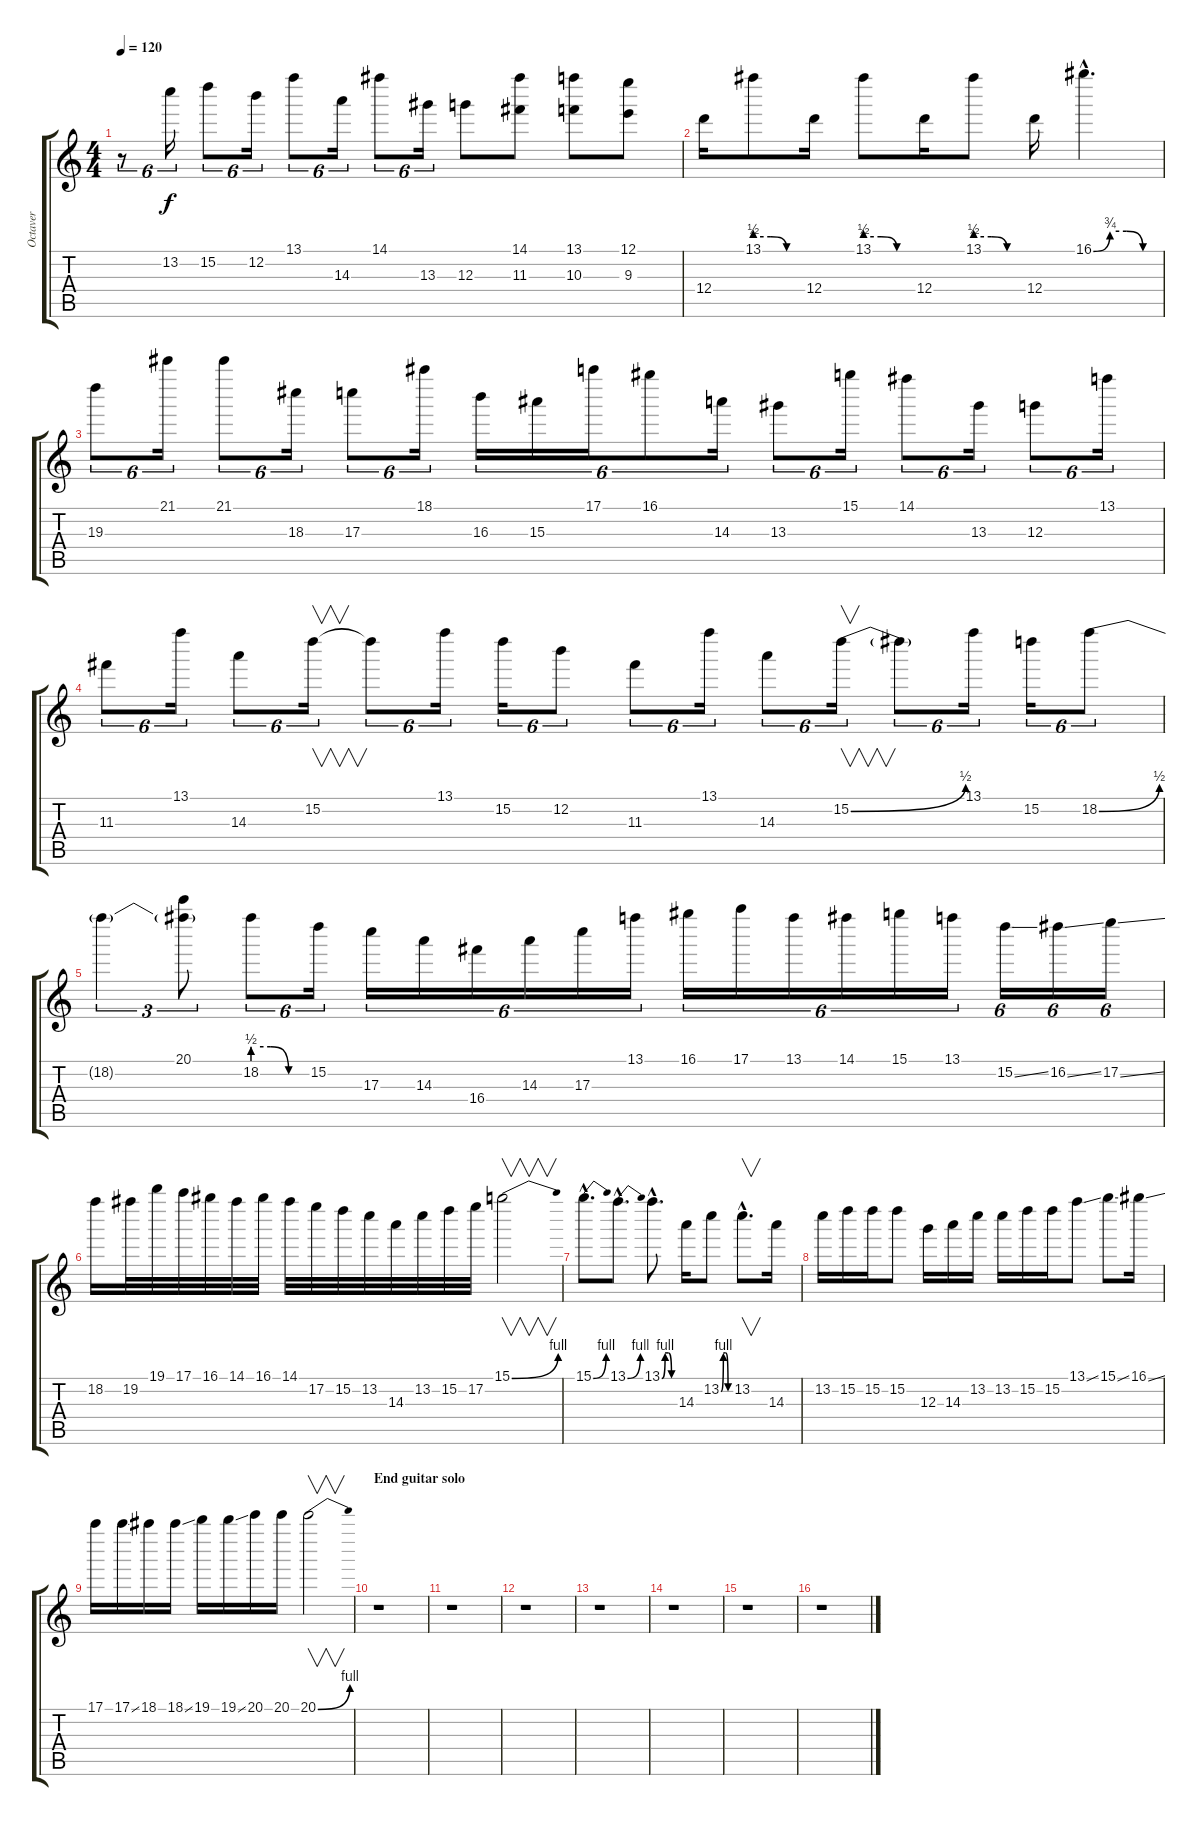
\track ("Octaver" "Octaver") {instrument distortionguitar}
\staff {score tabs}
\tuning (E5 B4 G4 D4 A3 E3) {hide}
\ts (4 4)
\tempo 120
\clef g2
\ks c
r.8{tu (6 4) dy f} 13.2.16{tu (6 4)} 15.2.8{tu (6 4)} 12.2.16{tu (6 4)} 13.1.8{tu (6 4)} 14.3.16{tu (6 4)} 14.1.8{tu (6 4)} 13.3.16{tu (6 4)} 12.3.8 (14.1 11.3).8 (13.1 10.3).8 (12.1 9.3).8 |
12.4.16 13.1{be (custom 0 2 20 2 40 0 60 0)}.8 12.4.16 13.1{be (custom 0 2 20 2 40 0 60 0)}.8 12.4.16 13.1{be (custom 0 2 20 2 40 0 60 0)}.8 12.4.16 16.1{be (custom 0 0 15 3 30 3 45 0 60 0) hac}.4{d} |
19.3.8{tu (6 4)} 21.1.16{tu (6 4)} 21.1.8{tu (6 4)} 18.3.16{tu (6 4)} 17.3.8{tu (6 4)} 18.1.16{tu (6 4)} 16.3.16{tu (6 4)} 15.3.16{tu (6 4)} 17.1.16{tu (6 4)} 16.1.8{tu (6 4)} 14.3.16{tu (6 4)} 13.3.8{tu (6 4)} 15.1.16{tu (6 4)} 14.1.8{tu (6 4)} 13.3.16{tu (6 4)} 12.3.8{tu (6 4)} 13.1.16{tu (6 4)} |
11.3.8{tu (6 4)} 13.1.16{tu (6 4)} 14.3.8{tu (6 4)} 15.2.16{v tu (6 4)} 15.2{t}.8{tu (6 4)} 13.1.16{tu (6 4)} 15.2.16{tu (6 4)} 12.2.8{tu (6 4)} 11.3.8{tu (6 4)} 13.1.16{tu (6 4)} 14.3.8{tu (6 4)} 15.2{be (bend 0 0 60 2)}.16{v tu (6 4)} 15.2{t}.8{tu (6 4)} 13.1.16{tu (6 4)} 15.2.16{tu (6 4)} 18.2{be (bend 0 0 60 2)}.8{tu (6 4)} |
18.2{t}.4{tu (3 2)} (20.1 18.2{t}).8{tu (3 2)} 18.2{be (custom 0 2 20 2 40 0 60 0)}.8{tu (6 4)} 15.2.16{tu (6 4)} 17.3.16{tu (6 4)} 14.3.16{tu (6 4)} 16.4.16{tu (6 4)} 14.3.16{tu (6 4)} 17.3.16{tu (6 4)} 13.1.16{tu (6 4)} 16.1.16{tu (6 4)} 17.1.16{tu (6 4)} 13.1.16{tu (6 4)} 14.1.16{tu (6 4)} 15.1.16{tu (6 4)} 13.1.16{tu (6 4)} 15.2{ss}.16{tu (6 4)} 16.2{ss}.16{tu (6 4)} 17.2{ss}.16{tu (6 4)} |
18.2.16 19.2.32 19.1.32 17.1.32 16.1.32 14.1.32 16.1.32 14.1.32 17.2.32 15.2.32 13.2.32 14.3.32 13.2.32 15.2.32 17.2.32 15.1{be (bend 0 0 60 4)}.2{v} |
15.1{be (bend 0 0 60 4) hac}.8{d} 13.1{be (bend 0 0 60 4) hac}.8{d} 13.1{be (custom 0 0 15 4 30 4 45 0 60 0) hac}.8{d} 14.3.16 13.2{be (custom 0 0 15 4 30 4 45 0 60 0)}.8 13.2{hac}.8{v d} 14.3.16 |
13.2.16 15.2.16 15.2.16 15.2.8 12.3.16 14.3.16 13.2.16 13.2.16 15.2.16 15.2.16 13.1{ss}.8 15.1{ss}.8 16.1{ss}.16 |
17.1.16 17.1{ss}.16 18.1.16 18.1{ss}.16 19.1.16 19.1{ss}.16 20.1.16 20.1.16 20.1{be (bend 0 0 60 4)}.2{v} |
\section ("" "End guitar solo")
r.1 |
r.1 |
r.1 |
r.1 |
r.1 |
r.1 |
r.1
